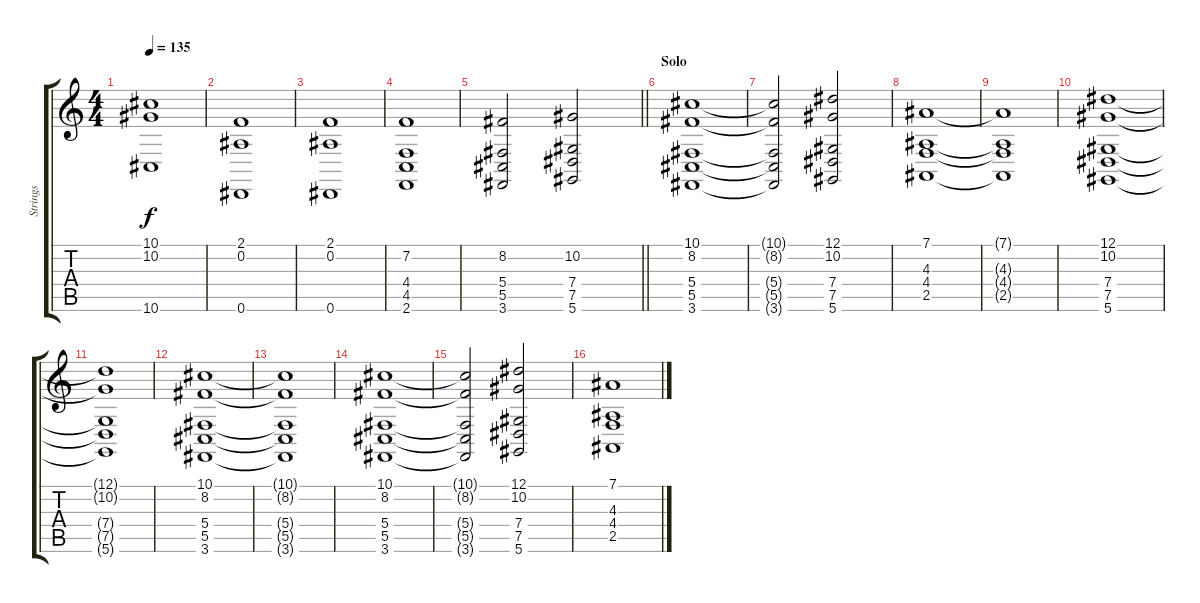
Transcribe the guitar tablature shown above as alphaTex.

\track ("Strings" "Strings") {instrument tremolostrings}
\staff {score tabs}
\tuning (Eb4 Bb3 Gb3 Db3 Ab2 Eb2) {hide}
\ts (4 4)
\tempo 135
\clef g2
\ks c
(10.1 10.2 10.6).1{dy f} |
(2.1 0.2 0.6).1 |
(2.1 0.2 0.6).1 |
(7.2 4.4 4.5 2.6).1 |
\barLineRight lightlight
(8.2 5.4 5.5 3.6).2 (10.2 7.4 7.5 5.6).2 |
\section ("" "Solo")
(10.1 8.2 5.4 5.5 3.6).1 |
(10.1{t} 8.2{t} 5.4{t} 5.5{t} 3.6{t}).2 (12.1 10.2 7.4 7.5 5.6).2 |
(7.1 4.3 4.4 2.5).1 |
(7.1{t} 4.3{t} 4.4{t} 2.5{t}).1 |
(12.1 10.2 7.4 7.5 5.6).1 |
(12.1{t} 10.2{t} 7.4{t} 7.5{t} 5.6{t}).1 |
(10.1 8.2 5.4 5.5 3.6).1 |
(10.1{t} 8.2{t} 5.4{t} 5.5{t} 3.6{t}).1 |
(10.1 8.2 5.4 5.5 3.6).1 |
(10.1{t} 8.2{t} 5.4{t} 5.5{t} 3.6{t}).2 (12.1 10.2 7.4 7.5 5.6).2 |
(7.1 4.3 4.4 2.5).1
